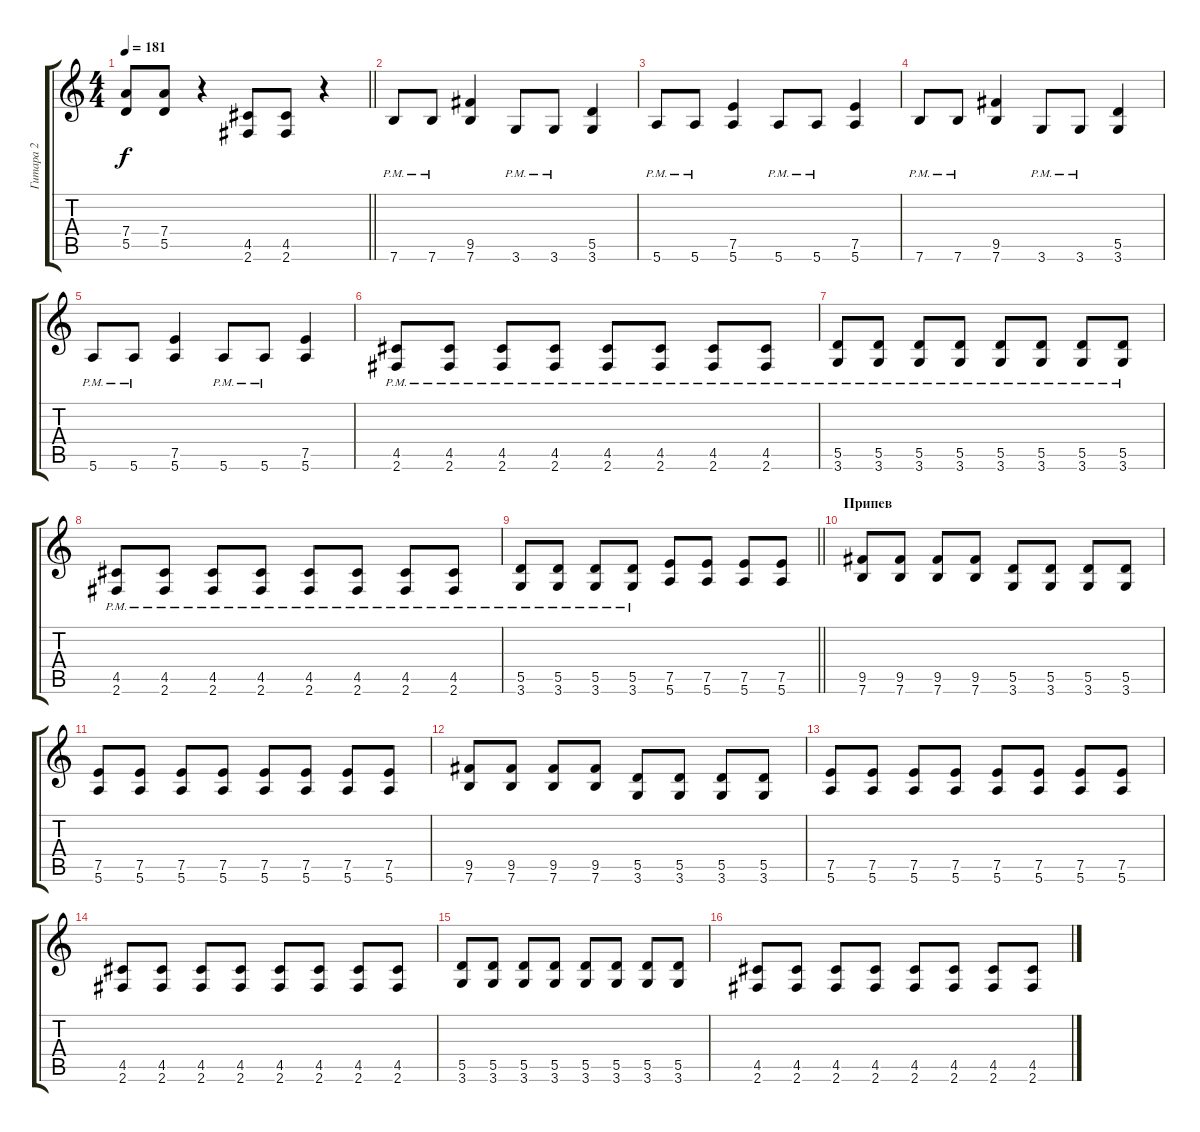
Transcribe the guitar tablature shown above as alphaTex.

\track ("Гитара 2" "Гитара 2") {instrument overdrivenguitar}
\staff {score tabs}
\tuning (E4 B3 G3 D3 A2 E2) {hide}
\ts (4 4)
\tempo 181
\clef g2
\barLineRight lightlight
\ks c
(7.4 5.5).8{dy f} (7.4 5.5).8 r.4 (4.5 2.6).8 (4.5 2.6).8 r.4 |
7.6{pm}.8 7.6{pm}.8 (9.5 7.6).4 3.6{pm}.8 3.6{pm}.8 (5.5 3.6).4 |
5.6{pm}.8 5.6{pm}.8 (7.5 5.6).4 5.6{pm}.8 5.6{pm}.8 (7.5 5.6).4 |
7.6{pm}.8 7.6{pm}.8 (9.5 7.6).4 3.6{pm}.8 3.6{pm}.8 (5.5 3.6).4 |
5.6{pm}.8 5.6{pm}.8 (7.5 5.6).4 5.6{pm}.8 5.6{pm}.8 (7.5 5.6).4 |
(4.5{pm} 2.6{pm}).8 (4.5{pm} 2.6{pm}).8 (4.5{pm} 2.6{pm}).8 (4.5{pm} 2.6{pm}).8 (4.5{pm} 2.6{pm}).8 (4.5{pm} 2.6{pm}).8 (4.5{pm} 2.6{pm}).8 (4.5{pm} 2.6{pm}).8 |
(5.5{pm} 3.6{pm}).8 (5.5{pm} 3.6{pm}).8 (5.5{pm} 3.6{pm}).8 (5.5{pm} 3.6{pm}).8 (5.5{pm} 3.6{pm}).8 (5.5{pm} 3.6{pm}).8 (5.5{pm} 3.6{pm}).8 (5.5{pm} 3.6{pm}).8 |
(4.5{pm} 2.6{pm}).8 (4.5{pm} 2.6{pm}).8 (4.5{pm} 2.6{pm}).8 (4.5{pm} 2.6{pm}).8 (4.5{pm} 2.6{pm}).8 (4.5{pm} 2.6{pm}).8 (4.5{pm} 2.6{pm}).8 (4.5{pm} 2.6{pm}).8 |
\barLineRight lightlight
(5.5{pm} 3.6{pm}).8 (5.5{pm} 3.6{pm}).8 (5.5{pm} 3.6{pm}).8 (5.5{pm} 3.6{pm}).8 (7.5 5.6).8 (7.5 5.6).8 (7.5 5.6).8 (7.5 5.6).8 |
\section ("" "Припев")
(9.5 7.6).8 (9.5 7.6).8 (9.5 7.6).8 (9.5 7.6).8 (5.5 3.6).8 (5.5 3.6).8 (5.5 3.6).8 (5.5 3.6).8 |
(7.5 5.6).8 (7.5 5.6).8 (7.5 5.6).8 (7.5 5.6).8 (7.5 5.6).8 (7.5 5.6).8 (7.5 5.6).8 (7.5 5.6).8 |
(9.5 7.6).8 (9.5 7.6).8 (9.5 7.6).8 (9.5 7.6).8 (5.5 3.6).8 (5.5 3.6).8 (5.5 3.6).8 (5.5 3.6).8 |
(7.5 5.6).8 (7.5 5.6).8 (7.5 5.6).8 (7.5 5.6).8 (7.5 5.6).8 (7.5 5.6).8 (7.5 5.6).8 (7.5 5.6).8 |
(4.5 2.6).8 (4.5 2.6).8 (4.5 2.6).8 (4.5 2.6).8 (4.5 2.6).8 (4.5 2.6).8 (4.5 2.6).8 (4.5 2.6).8 |
(5.5 3.6).8 (5.5 3.6).8 (5.5 3.6).8 (5.5 3.6).8 (5.5 3.6).8 (5.5 3.6).8 (5.5 3.6).8 (5.5 3.6).8 |
(4.5 2.6).8 (4.5 2.6).8 (4.5 2.6).8 (4.5 2.6).8 (4.5 2.6).8 (4.5 2.6).8 (4.5 2.6).8 (4.5 2.6).8
